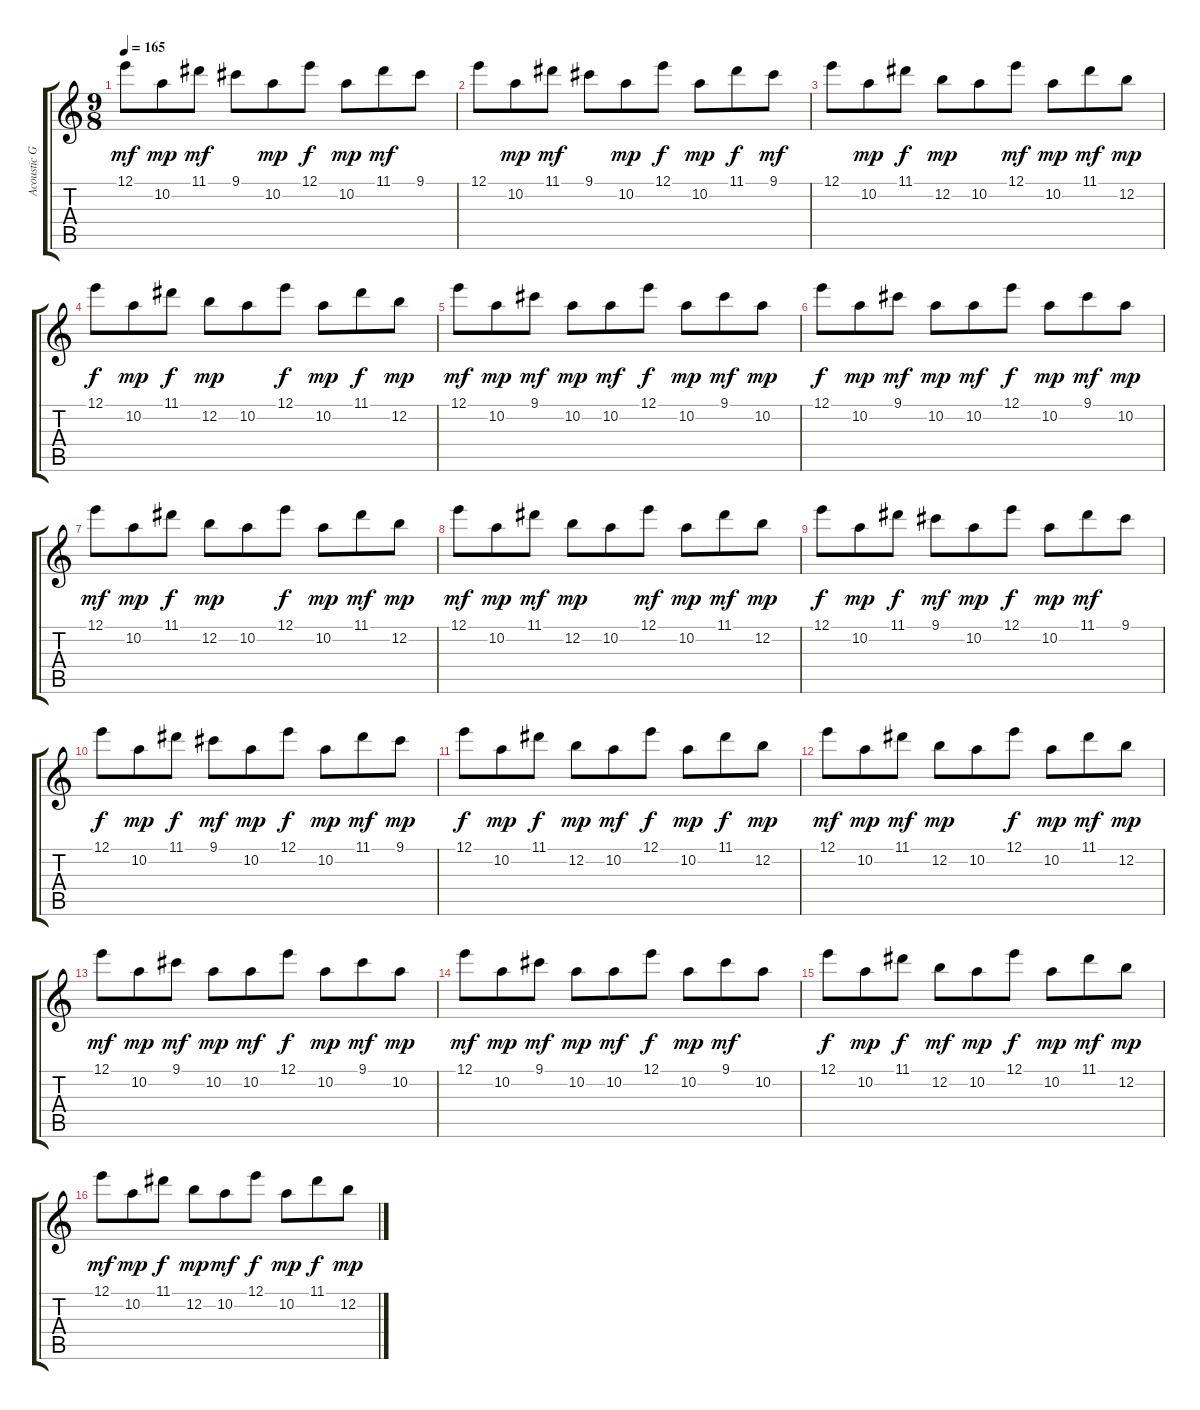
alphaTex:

\track ("Acoustic Guitar" "Acoustic G") {instrument acousticguitarsteel}
\staff {score tabs}
\tuning (E4 B3 G3 D3 A2 E2) {hide}
\ts (9 8)
\tempo 165
\clef g2
\ks c
12.1.8{dy mf} 10.2.8{dy mp} 11.1.8{dy mf} 9.1.8 10.2.8{dy mp} 12.1.8{dy f} 10.2.8{dy mp} 11.1.8{dy mf} 9.1.8 |
12.1.8 10.2.8{dy mp} 11.1.8{dy mf} 9.1.8 10.2.8{dy mp} 12.1.8{dy f} 10.2.8{dy mp} 11.1.8{dy f} 9.1.8{dy mf} |
12.1.8 10.2.8{dy mp} 11.1.8{dy f} 12.2.8{dy mp} 10.2.8 12.1.8{dy mf} 10.2.8{dy mp} 11.1.8{dy mf} 12.2.8{dy mp} |
12.1.8{dy f} 10.2.8{dy mp} 11.1.8{dy f} 12.2.8{dy mp} 10.2.8 12.1.8{dy f} 10.2.8{dy mp} 11.1.8{dy f} 12.2.8{dy mp} |
12.1.8{dy mf} 10.2.8{dy mp} 9.1.8{dy mf} 10.2.8{dy mp} 10.2.8{dy mf} 12.1.8{dy f} 10.2.8{dy mp} 9.1.8{dy mf} 10.2.8{dy mp} |
12.1.8{dy f} 10.2.8{dy mp} 9.1.8{dy mf} 10.2.8{dy mp} 10.2.8{dy mf} 12.1.8{dy f} 10.2.8{dy mp} 9.1.8{dy mf} 10.2.8{dy mp} |
12.1.8{dy mf} 10.2.8{dy mp} 11.1.8{dy f} 12.2.8{dy mp} 10.2.8 12.1.8{dy f} 10.2.8{dy mp} 11.1.8{dy mf} 12.2.8{dy mp} |
12.1.8{dy mf} 10.2.8{dy mp} 11.1.8{dy mf} 12.2.8{dy mp} 10.2.8 12.1.8{dy mf} 10.2.8{dy mp} 11.1.8{dy mf} 12.2.8{dy mp} |
12.1.8{dy f} 10.2.8{dy mp} 11.1.8{dy f} 9.1.8{dy mf} 10.2.8{dy mp} 12.1.8{dy f} 10.2.8{dy mp} 11.1.8{dy mf} 9.1.8 |
12.1.8{dy f} 10.2.8{dy mp} 11.1.8{dy f} 9.1.8{dy mf} 10.2.8{dy mp} 12.1.8{dy f} 10.2.8{dy mp} 11.1.8{dy mf} 9.1.8{dy mp} |
12.1.8{dy f} 10.2.8{dy mp} 11.1.8{dy f} 12.2.8{dy mp} 10.2.8{dy mf} 12.1.8{dy f} 10.2.8{dy mp} 11.1.8{dy f} 12.2.8{dy mp} |
12.1.8{dy mf} 10.2.8{dy mp} 11.1.8{dy mf} 12.2.8{dy mp} 10.2.8 12.1.8{dy f} 10.2.8{dy mp} 11.1.8{dy mf} 12.2.8{dy mp} |
12.1.8{dy mf} 10.2.8{dy mp} 9.1.8{dy mf} 10.2.8{dy mp} 10.2.8{dy mf} 12.1.8{dy f} 10.2.8{dy mp} 9.1.8{dy mf} 10.2.8{dy mp} |
12.1.8{dy mf} 10.2.8{dy mp} 9.1.8{dy mf} 10.2.8{dy mp} 10.2.8{dy mf} 12.1.8{dy f} 10.2.8{dy mp} 9.1.8{dy mf} 10.2.8 |
12.1.8{dy f} 10.2.8{dy mp} 11.1.8{dy f} 12.2.8{dy mf} 10.2.8{dy mp} 12.1.8{dy f} 10.2.8{dy mp} 11.1.8{dy mf} 12.2.8{dy mp} |
12.1.8{dy mf} 10.2.8{dy mp} 11.1.8{dy f} 12.2.8{dy mp} 10.2.8{dy mf} 12.1.8{dy f} 10.2.8{dy mp} 11.1.8{dy f} 12.2.8{dy mp}
